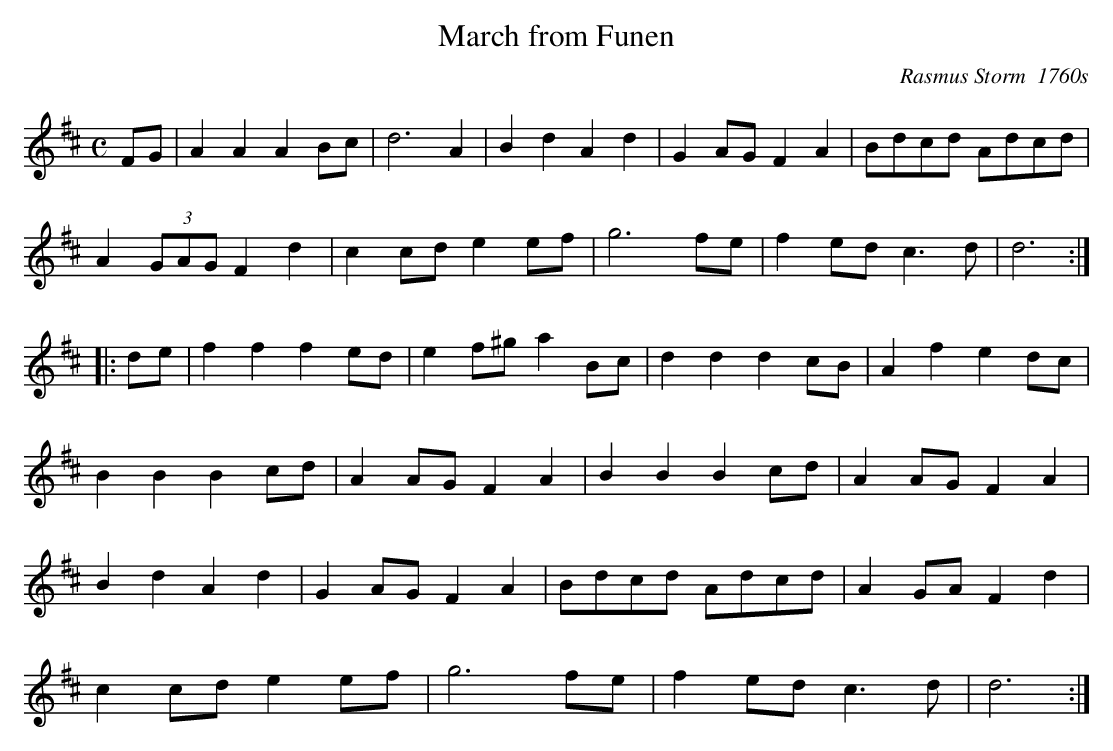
X:1
T:March from Funen
C:Rasmus Storm  1760s
M:C
L:1/8
K:D
FG|A2A2A2Bc|d6A2|B2d2A2d2|G2AG F2A2|Bdcd Adcd|
A2 (3GAG F2d2|c2cd e2ef|g6fe|f2ed c3d|d6::
de|f2f2f2ed|e2f^g a2Bc|d2d2d2cB|A2f2e2dc|
B2B2B2cd|A2AG F2A2|B2B2B2cd|A2AG F2A2|
B2d2A2d2|G2AG F2A2|Bdcd Adcd|A2GA F2d2|
c2cd e2ef|g6fe|f2ed c3d|d6:|
